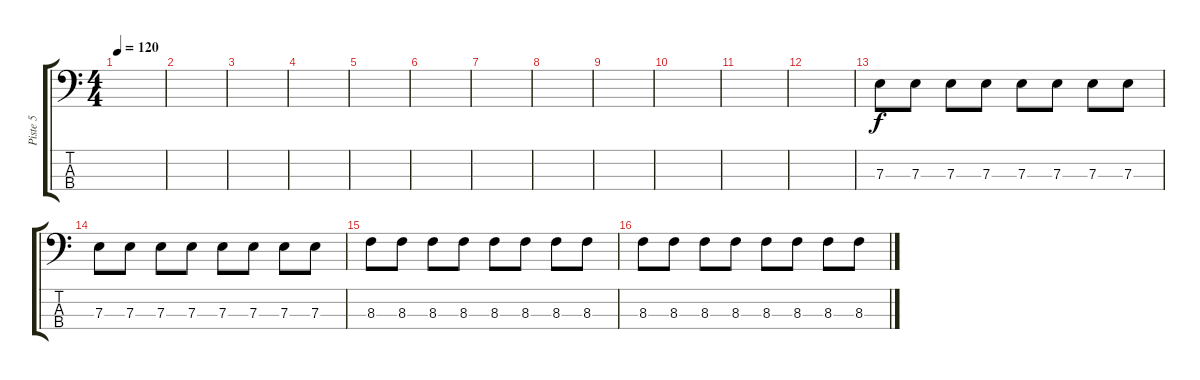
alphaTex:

\track ("Piste 5" "Piste 5") {instrument electricbasspick}
\staff {score tabs}
\tuning (G2 D2 A1 E1) {hide}
\ts (4 4)
\tempo 120
\clef f4
\ks c
|
|
|
|
|
|
|
|
|
|
|
|
7.3.8 7.3.8 7.3.8 7.3.8 7.3.8 7.3.8 7.3.8 7.3.8 |
7.3.8 7.3.8 7.3.8 7.3.8 7.3.8 7.3.8 7.3.8 7.3.8 |
8.3.8 8.3.8 8.3.8 8.3.8 8.3.8 8.3.8 8.3.8 8.3.8 |
8.3.8 8.3.8 8.3.8 8.3.8 8.3.8 8.3.8 8.3.8 8.3.8
